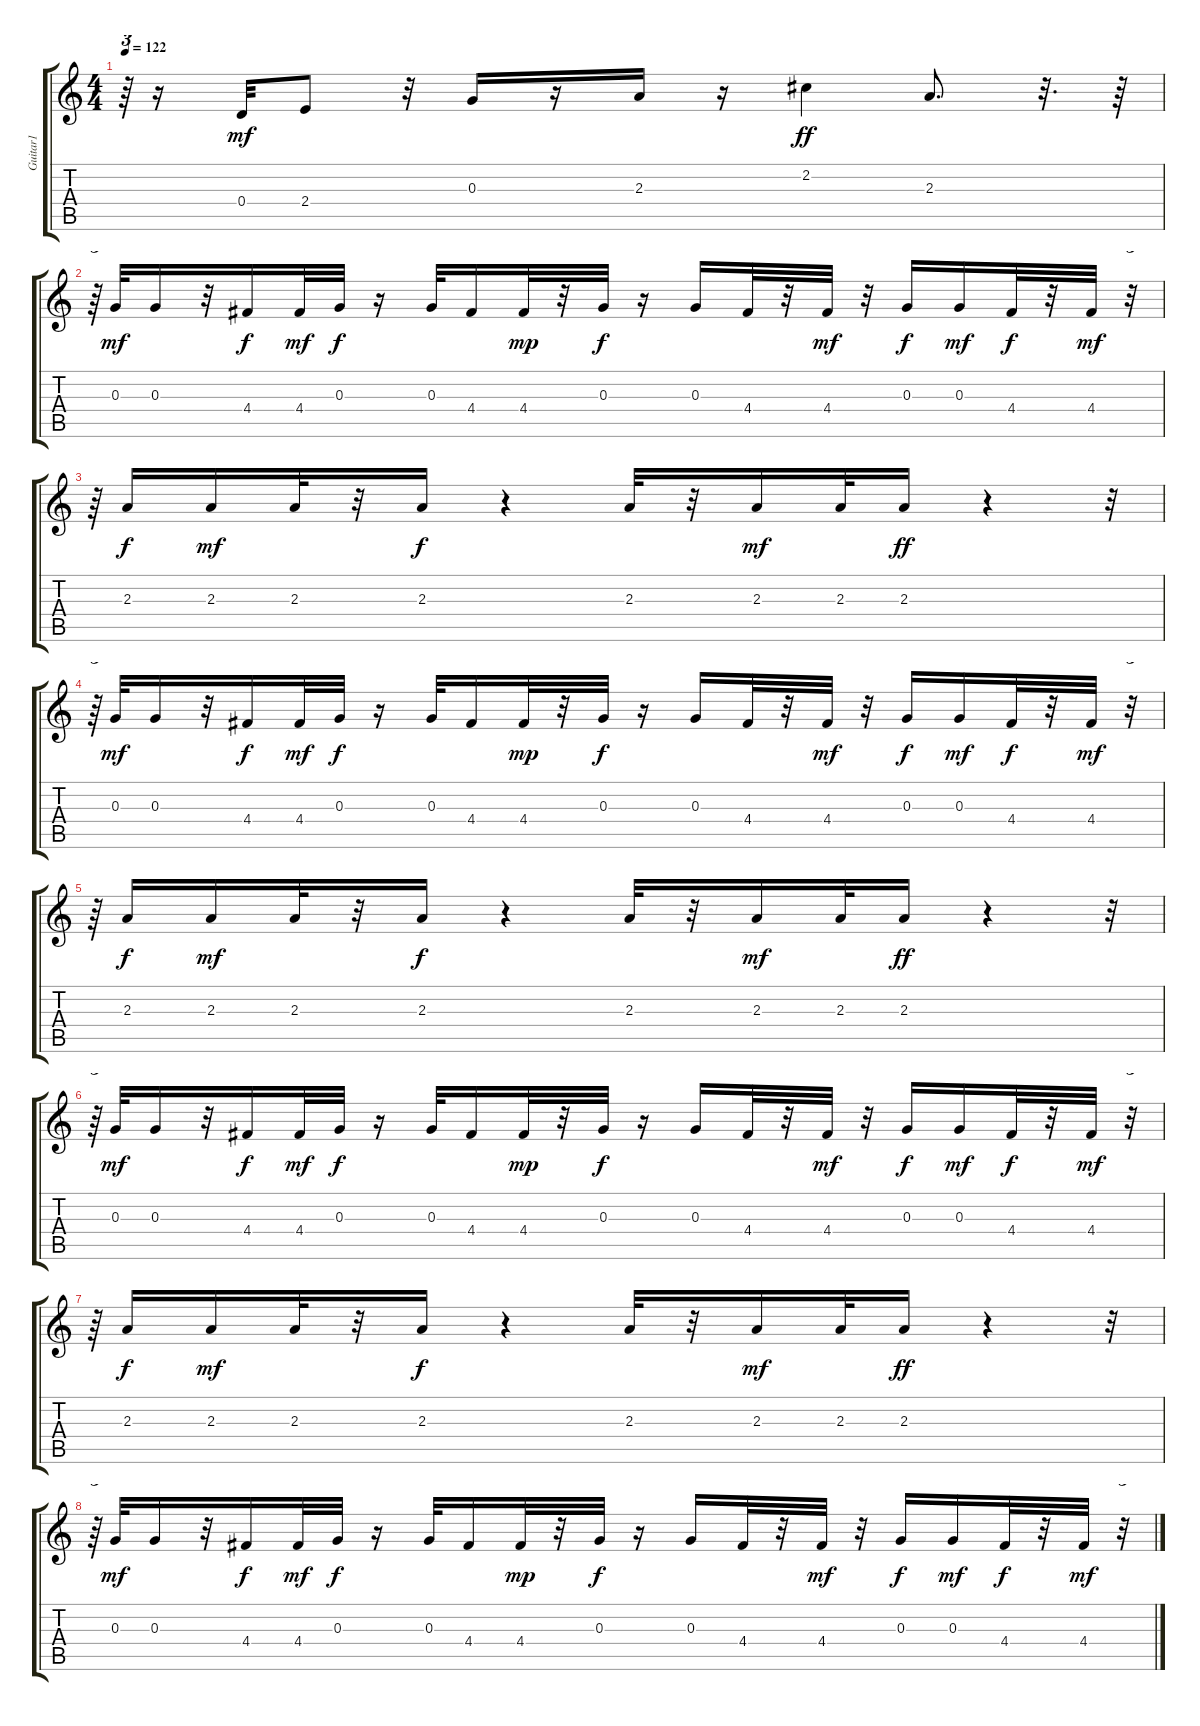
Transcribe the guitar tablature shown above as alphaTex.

\track ("Guitar1" "Guitar1") {instrument acousticguitarsteel}
\staff {score tabs}
\tuning (E4 B3 G3 D3 A2 E2) {hide}
\ts (4 4)
\tempo 122
\clef g2
\ks c
r.64{tu (3 2) dy f} r.16 0.4.32{dy mf} 2.4.8 r.32 0.3.16 r.16 2.3.16 r.16 2.2.4{dy ff} 2.3.8{d} r.32{d} r.64 |
r.64{tu (3 2)} 0.3.32{dy mf} 0.3.16 r.32 4.4.16{dy f} 4.4.32{dy mf} 0.3.32{dy f} r.16 0.3.32 4.4.16 4.4.32{dy mp} r.32 0.3.32{dy f} r.16 0.3.16 4.4.32 r.32 4.4.32{dy mf} r.32 0.3.16{dy f} 0.3.16{dy mf} 4.4.32{dy f} r.32 4.4.32{dy mf} r.32{tu (3 2)} |
r.64{tu (3 2)} 2.3.16{dy f} 2.3.16{dy mf} 2.3.32 r.32 2.3.16{dy f} r.4 2.3.32 r.32 2.3.16{dy mf} 2.3.32 2.3.16{dy ff} r.4 r.32{tu (3 2)} |
r.64{tu (3 2)} 0.3.32{dy mf} 0.3.16 r.32 4.4.16{dy f} 4.4.32{dy mf} 0.3.32{dy f} r.16 0.3.32 4.4.16 4.4.32{dy mp} r.32 0.3.32{dy f} r.16 0.3.16 4.4.32 r.32 4.4.32{dy mf} r.32 0.3.16{dy f} 0.3.16{dy mf} 4.4.32{dy f} r.32 4.4.32{dy mf} r.32{tu (3 2)} |
r.64{tu (3 2)} 2.3.16{dy f} 2.3.16{dy mf} 2.3.32 r.32 2.3.16{dy f} r.4 2.3.32 r.32 2.3.16{dy mf} 2.3.32 2.3.16{dy ff} r.4 r.32{tu (3 2)} |
r.64{tu (3 2)} 0.3.32{dy mf} 0.3.16 r.32 4.4.16{dy f} 4.4.32{dy mf} 0.3.32{dy f} r.16 0.3.32 4.4.16 4.4.32{dy mp} r.32 0.3.32{dy f} r.16 0.3.16 4.4.32 r.32 4.4.32{dy mf} r.32 0.3.16{dy f} 0.3.16{dy mf} 4.4.32{dy f} r.32 4.4.32{dy mf} r.32{tu (3 2)} |
r.64{tu (3 2)} 2.3.16{dy f} 2.3.16{dy mf} 2.3.32 r.32 2.3.16{dy f} r.4 2.3.32 r.32 2.3.16{dy mf} 2.3.32 2.3.16{dy ff} r.4 r.32{tu (3 2)} |
r.64{tu (3 2)} 0.3.32{dy mf} 0.3.16 r.32 4.4.16{dy f} 4.4.32{dy mf} 0.3.32{dy f} r.16 0.3.32 4.4.16 4.4.32{dy mp} r.32 0.3.32{dy f} r.16 0.3.16 4.4.32 r.32 4.4.32{dy mf} r.32 0.3.16{dy f} 0.3.16{dy mf} 4.4.32{dy f} r.32 4.4.32{dy mf} r.32{tu (3 2)}
